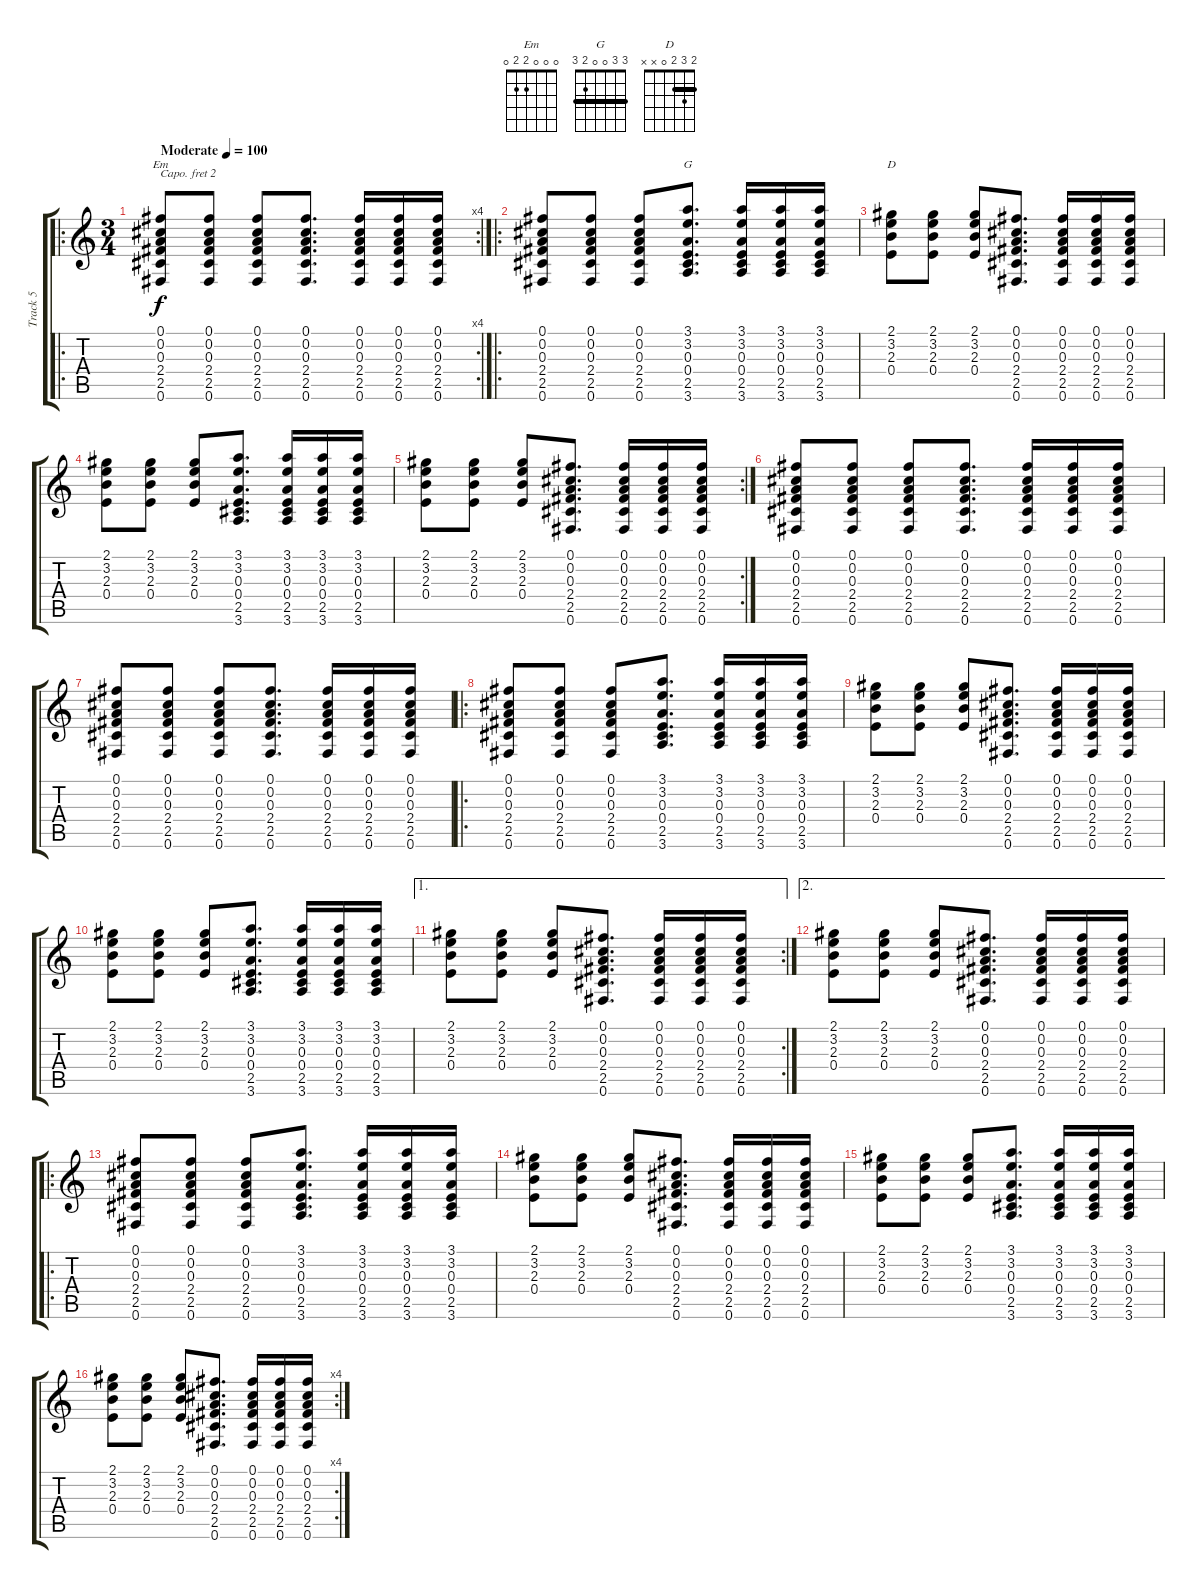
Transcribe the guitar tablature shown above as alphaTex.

\track ("Track 5" "Track 5") {instrument acousticguitarsteel}
\staff {score tabs}
\capo 2
\tuning (E4 B3 G3 D3 A2 E2) {hide}
\chord ("Em" 0 0 0 2 2 0)
\chord ("G" 3 3 0 0 2 3) {barre 3}
\chord ("D" 2 3 2 0 x x) {barre 2}
\ro
\rc 4
\ts (3 4)
\tempo (100 "Moderate")
\clef g2
\ks c
(0.1 0.2 0.3 2.4 2.5 0.6).8{ch "Em" dy f instrument acousticguitarsteel} (0.1 0.2 0.3 2.4 2.5 0.6).8 (0.1 0.2 0.3 2.4 2.5 0.6).8 (0.1 0.2 0.3 2.4 2.5 0.6).8{d} (0.1 0.2 0.3 2.4 2.5 0.6).16 (0.1 0.2 0.3 2.4 2.5 0.6).16 (0.1 0.2 0.3 2.4 2.5 0.6).16 |
\ro
(0.1 0.2 0.3 2.4 2.5 0.6).8 (0.1 0.2 0.3 2.4 2.5 0.6).8 (0.1 0.2 0.3 2.4 2.5 0.6).8 (3.1 3.2 0.3 0.4 2.5 3.6).8{d ch "G"} (3.1 3.2 0.3 0.4 2.5 3.6).16 (3.1 3.2 0.3 0.4 2.5 3.6).16 (3.1 3.2 0.3 0.4 2.5 3.6).16 |
(2.1 3.2 2.3 0.4).8{ch "D"} (2.1 3.2 2.3 0.4).8 (2.1 3.2 2.3 0.4).8 (0.1 0.2 0.3 2.4 2.5 0.6).8{d} (0.1 0.2 0.3 2.4 2.5 0.6).16 (0.1 0.2 0.3 2.4 2.5 0.6).16 (0.1 0.2 0.3 2.4 2.5 0.6).16 |
(2.1 3.2 2.3 0.4).8 (2.1 3.2 2.3 0.4).8 (2.1 3.2 2.3 0.4).8 (3.1 3.2 0.3 0.4 2.5 3.6).8{d} (3.1 3.2 0.3 0.4 2.5 3.6).16 (3.1 3.2 0.3 0.4 2.5 3.6).16 (3.1 3.2 0.3 0.4 2.5 3.6).16 |
\rc 2
(2.1 3.2 2.3 0.4).8 (2.1 3.2 2.3 0.4).8 (2.1 3.2 2.3 0.4).8 (0.1 0.2 0.3 2.4 2.5 0.6).8{d} (0.1 0.2 0.3 2.4 2.5 0.6).16 (0.1 0.2 0.3 2.4 2.5 0.6).16 (0.1 0.2 0.3 2.4 2.5 0.6).16 |
(0.1 0.2 0.3 2.4 2.5 0.6).8 (0.1 0.2 0.3 2.4 2.5 0.6).8 (0.1 0.2 0.3 2.4 2.5 0.6).8 (0.1 0.2 0.3 2.4 2.5 0.6).8{d} (0.1 0.2 0.3 2.4 2.5 0.6).16 (0.1 0.2 0.3 2.4 2.5 0.6).16 (0.1 0.2 0.3 2.4 2.5 0.6).16 |
(0.1 0.2 0.3 2.4 2.5 0.6).8 (0.1 0.2 0.3 2.4 2.5 0.6).8 (0.1 0.2 0.3 2.4 2.5 0.6).8 (0.1 0.2 0.3 2.4 2.5 0.6).8{d} (0.1 0.2 0.3 2.4 2.5 0.6).16 (0.1 0.2 0.3 2.4 2.5 0.6).16 (0.1 0.2 0.3 2.4 2.5 0.6).16 |
\ro
(0.1 0.2 0.3 2.4 2.5 0.6).8 (0.1 0.2 0.3 2.4 2.5 0.6).8 (0.1 0.2 0.3 2.4 2.5 0.6).8 (3.1 3.2 0.3 0.4 2.5 3.6).8{d} (3.1 3.2 0.3 0.4 2.5 3.6).16 (3.1 3.2 0.3 0.4 2.5 3.6).16 (3.1 3.2 0.3 0.4 2.5 3.6).16 |
(2.1 3.2 2.3 0.4).8 (2.1 3.2 2.3 0.4).8 (2.1 3.2 2.3 0.4).8 (0.1 0.2 0.3 2.4 2.5 0.6).8{d} (0.1 0.2 0.3 2.4 2.5 0.6).16 (0.1 0.2 0.3 2.4 2.5 0.6).16 (0.1 0.2 0.3 2.4 2.5 0.6).16 |
(2.1 3.2 2.3 0.4).8 (2.1 3.2 2.3 0.4).8 (2.1 3.2 2.3 0.4).8 (3.1 3.2 0.3 0.4 2.5 3.6).8{d} (3.1 3.2 0.3 0.4 2.5 3.6).16 (3.1 3.2 0.3 0.4 2.5 3.6).16 (3.1 3.2 0.3 0.4 2.5 3.6).16 |
\ae 1
\rc 2
(2.1 3.2 2.3 0.4).8 (2.1 3.2 2.3 0.4).8 (2.1 3.2 2.3 0.4).8 (0.1 0.2 0.3 2.4 2.5 0.6).8{d} (0.1 0.2 0.3 2.4 2.5 0.6).16 (0.1 0.2 0.3 2.4 2.5 0.6).16 (0.1 0.2 0.3 2.4 2.5 0.6).16 |
\ae 2
(2.1 3.2 2.3 0.4).8 (2.1 3.2 2.3 0.4).8 (2.1 3.2 2.3 0.4).8 (0.1 0.2 0.3 2.4 2.5 0.6).8{d} (0.1 0.2 0.3 2.4 2.5 0.6).16 (0.1 0.2 0.3 2.4 2.5 0.6).16 (0.1 0.2 0.3 2.4 2.5 0.6).16 |
\ro
(0.1 0.2 0.3 2.4 2.5 0.6).8 (0.1 0.2 0.3 2.4 2.5 0.6).8 (0.1 0.2 0.3 2.4 2.5 0.6).8 (3.1 3.2 0.3 0.4 2.5 3.6).8{d} (3.1 3.2 0.3 0.4 2.5 3.6).16 (3.1 3.2 0.3 0.4 2.5 3.6).16 (3.1 3.2 0.3 0.4 2.5 3.6).16 |
(2.1 3.2 2.3 0.4).8 (2.1 3.2 2.3 0.4).8 (2.1 3.2 2.3 0.4).8 (0.1 0.2 0.3 2.4 2.5 0.6).8{d} (0.1 0.2 0.3 2.4 2.5 0.6).16 (0.1 0.2 0.3 2.4 2.5 0.6).16 (0.1 0.2 0.3 2.4 2.5 0.6).16 |
(2.1 3.2 2.3 0.4).8 (2.1 3.2 2.3 0.4).8 (2.1 3.2 2.3 0.4).8 (3.1 3.2 0.3 0.4 2.5 3.6).8{d} (3.1 3.2 0.3 0.4 2.5 3.6).16 (3.1 3.2 0.3 0.4 2.5 3.6).16 (3.1 3.2 0.3 0.4 2.5 3.6).16 |
\rc 4
(2.1 3.2 2.3 0.4).8 (2.1 3.2 2.3 0.4).8 (2.1 3.2 2.3 0.4).8 (0.1 0.2 0.3 2.4 2.5 0.6).8{d} (0.1 0.2 0.3 2.4 2.5 0.6).16 (0.1 0.2 0.3 2.4 2.5 0.6).16 (0.1 0.2 0.3 2.4 2.5 0.6).16
